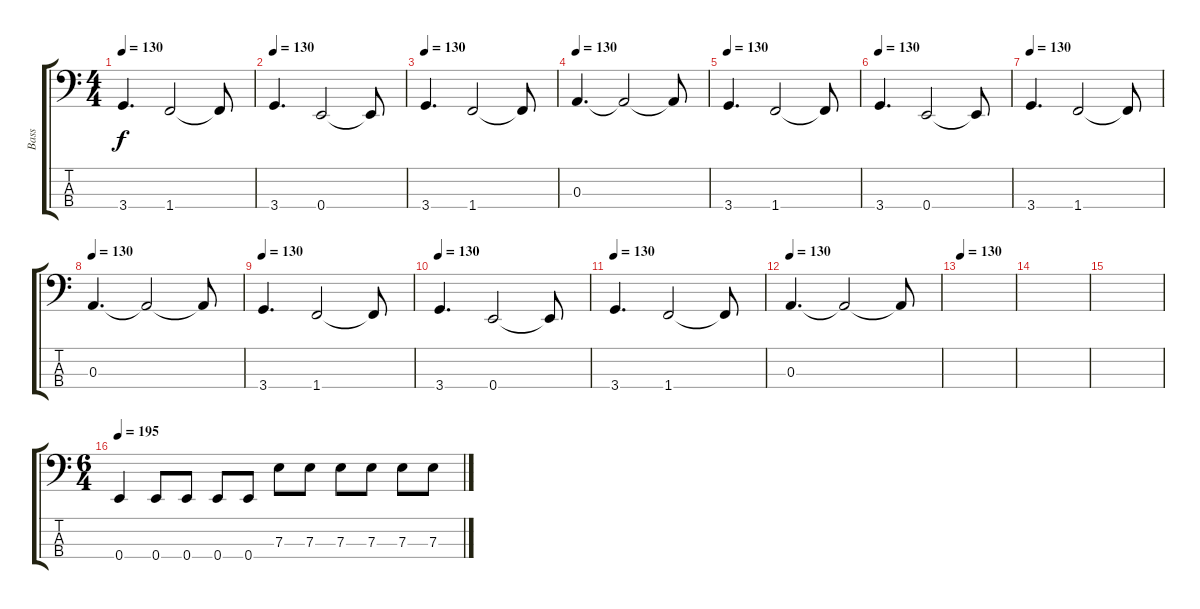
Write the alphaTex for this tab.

\track ("Bass" "Bass") {instrument electricbassfinger}
\staff {score tabs}
\tuning (G2 D2 A1 E1) {hide}
\ts (4 4)
\tempo 130
\clef f4
\ks c
3.4.4{d dy f} 1.4.2 1.4{t}.8 |
\tempo 130
3.4.4{d} 0.4.2 0.4{t}.8 |
\tempo 130
3.4.4{d} 1.4.2 1.4{t}.8 |
\tempo 130
0.3.4{d} 0.3{t}.2 0.3{t}.8 |
\tempo 130
3.4.4{d} 1.4.2 1.4{t}.8 |
\tempo 130
3.4.4{d} 0.4.2 0.4{t}.8 |
\tempo 130
3.4.4{d} 1.4.2 1.4{t}.8 |
\tempo 130
0.3.4{d} 0.3{t}.2 0.3{t}.8 |
\tempo 130
3.4.4{d} 1.4.2 1.4{t}.8 |
\tempo 130
3.4.4{d} 0.4.2 0.4{t}.8 |
\tempo 130
3.4.4{d} 1.4.2 1.4{t}.8 |
\tempo 130
0.3.4{d} 0.3{t}.2 0.3{t}.8 |
\tempo 130
|
|
|
\ts (6 4)
\tempo 195
0.4.4 0.4.8 0.4.8 0.4.8 0.4.8 7.3.8 7.3.8 7.3.8 7.3.8 7.3.8 7.3.8
